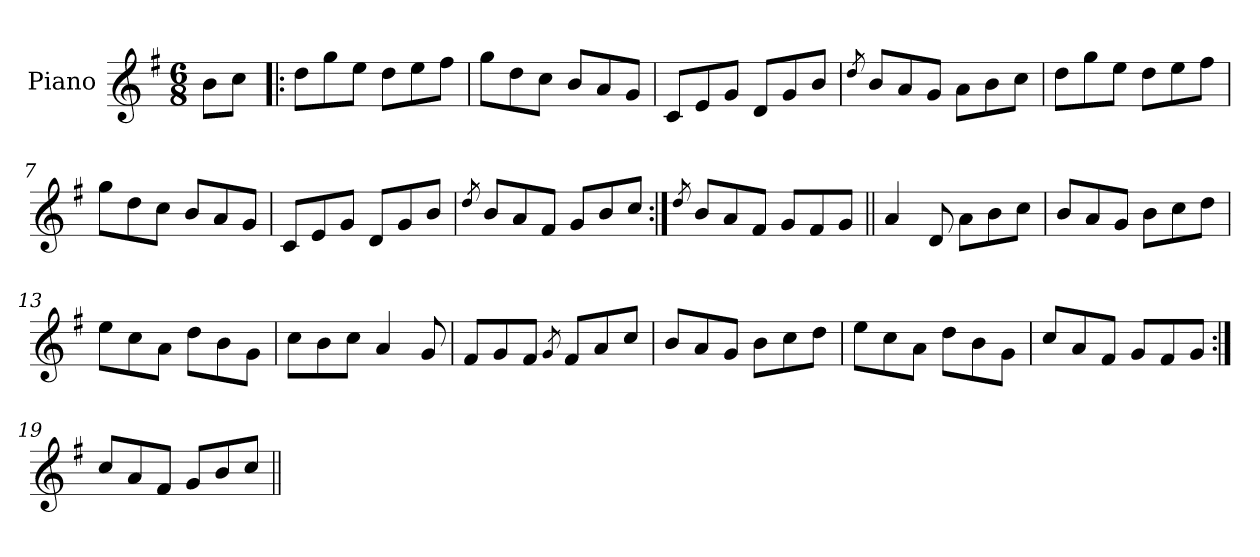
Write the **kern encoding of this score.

**kern
*part1
*staff1
*I"Piano
*I'Pno
*clefG2
*k[f#]
*G:
*M6/8
=1
8b\L
8cc\J
=2!|:
8dd\L
8gg\
8ee\J
8dd\L
8ee\
8ff#\J
=3
8gg\L
8dd\
8cc\J
8b/L
8a/
8g/J
=4
8c/L
8e/
8g/J
8d/L
8g/
8b/J
=5
8qdd/
8b/L
8a/
8g/J
8a\L
8b\
8cc\J
=6
8dd\L
8gg\
8ee\J
8dd\L
8ee\
8ff#\J
=7
8gg\L
8dd\
8cc\J
8b/L
8a/
8g/J
=8
8c/L
8e/
8g/J
8d/L
8g/
8b/J
=9
8qdd/
8b/L
8a/
8f#/J
8g/L
8b/
8cc/J
=10:|!
8qdd/
8b/L
8a/
8f#/J
8g/L
8f#/
8g/J
=11||
4a/
8d/
8a\L
8b\
8cc\J
=12
8b/L
8a/
8g/J
8b\L
8cc\
8dd\J
=13
8ee\L
8cc\
8a\J
8dd\L
8b\
8g\J
=14
8cc\L
8b\
8cc\J
4a/
8g/
=15
8f#/L
8g/
8f#/J
8qg/
8f#/L
8a/
8cc/J
=16
8b/L
8a/
8g/J
8b\L
8cc\
8dd\J
=17
8ee\L
8cc\
8a\J
8dd\L
8b\
8g\J
=18
8cc/L
8a/
8f#/J
8g/L
8f#/
8g/J
=19:|!
8cc/L
8a/
8f#/J
8g/L
8b/
8cc/J
=||
*-
